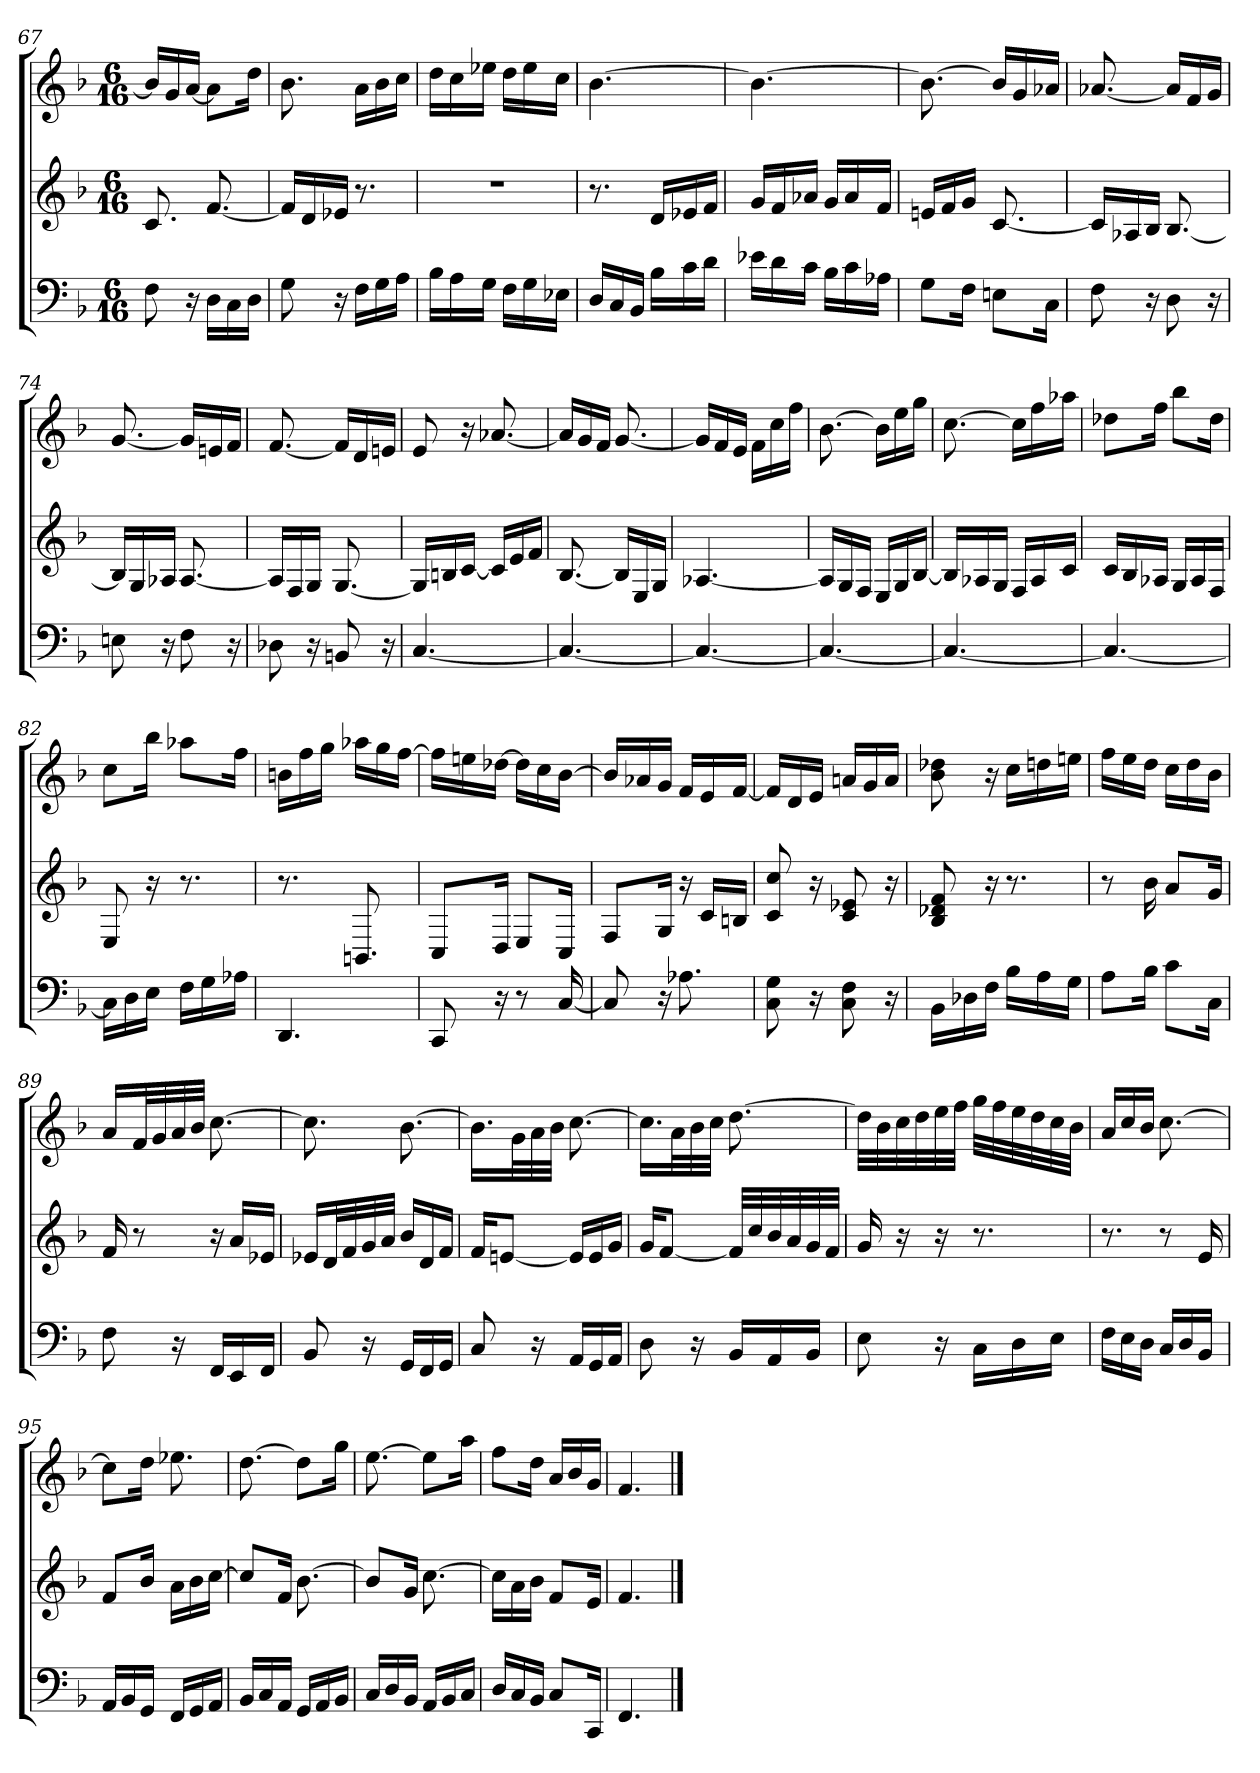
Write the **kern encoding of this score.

**kern	**kern	**kern
*part3	*part2	*part1
*staff3	*staff2	*staff1
*clefF4	*clefG2	*clefG2
*k[b-]	*k[b-]	*k[b-]
*F:	*F:	*F:
*M6/16	*M6/16	*M6/16
=67	=67	=67
8F	8.c	16b-/LL]
.	.	16g/
16r	.	[16a/JJ
16D\LL	[8.f	8a\L]
16C\	.	.
16D\JJ	.	16dd\Jk
=68	=68	=68
8G	16f/LL]	8.b-
.	16d/	.
16r	16e-X/JJ	.
16F\LL	8.r	16a\LL
16G\	.	16b-\
16A\JJ	.	16cc\JJ
=69	=69	=69
16B-\LL	4.r	16dd\LL
16A\	.	16cc\
16G\JJ	.	16ee-X\JJ
16F\LL	.	16dd\LL
16G\	.	16ee-\
16E-X\JJ	.	16cc\JJ
=70	=70	=70
16D/LL	8.r	[4.b-
16C/	.	.
16BB-/JJ	.	.
16B-\LL	16d/LL	.
16c\	16e-X/	.
16d\JJ	16f/JJ	.
=71	=71	=71
16e-X\LL	16g/LL	4.b-_
16d\	16f/	.
16c\JJ	16a-X/JJ	.
16B-\LL	16g/LL	.
16c\	16a-/	.
16A-X\JJ	16f/JJ	.
=72	=72	=72
8G\L	16en/LL	8.b-_
.	16f/	.
16F\Jk	16g/JJ	.
8En\L	[8.c	16b-/LL]
.	.	16g/
16C\Jk	.	16a-X/JJ
=73	=73	=73
8F	16c/LL]	[8.a-X
.	16A-X/	.
16r	16B-/JJ	.
8D	[8.B-	16a-/LL]
.	.	16f/
16r	.	16g/JJ
=74	=74	=74
8En	16B-/LL]	[8.g
.	16G/	.
16r	16A-X/JJ	.
8F	[8.A-	16g/LL]
.	.	16en/
16r	.	16f/JJ
=75	=75	=75
8D-X	16A-/LL]	[8.f
.	16F/	.
16r	16G/JJ	.
8BBn	[8.G	16f/LL]
.	.	16d/
16r	.	16en/JJ
=76	=76	=76
[4.C	16G/LL]	8e
.	16Bn/	.
.	[16c/JJ	16r
.	16c/LL]	[8.a-X
.	16e/	.
.	16f/JJ	.
=77	=77	=77
4.C_	[8.B-	16a-/LL]
.	.	16g/
.	.	16f/JJ
.	16B-/LL]	[8.g
.	16E/	.
.	16G/JJ	.
=78	=78	=78
4.C_	[4.A-X	16g/LL]
.	.	16f/
.	.	16e/JJ
.	.	16f\LL
.	.	16cc\
.	.	16ff\JJ
=79	=79	=79
4.C_	16A-/LL]	[8.b-
.	16G/	.
.	16F/JJ	.
.	16E/LL	16b-\LL]
.	16G/	16ee\
.	[16B-/JJ	16gg\JJ
=80	=80	=80
4.C_	16B-/LL]	[8.cc
.	16A-X/	.
.	16G/JJ	.
.	16F/LL	16cc\LL]
.	16A-/	16ff\
.	16c/JJ	16aa-X\JJ
=81	=81	=81
4.C_	16c/LL	8dd-X\L
.	16B-/	.
.	16A-X/JJ	16ff\Jk
.	16G/LL	8bb-\L
.	16A-/	.
.	16F/JJ	16dd-\Jk
=82	=82	=82
16C\LL]	8E	8cc\L
16D\	.	.
16E\JJ	16r	16bb-\Jk
16F\LL	8.r	8aa-X\L
16G\	.	.
16A-X\JJ	.	16ff\Jk
=83	=83	=83
4.DD	8.r	16bn\LL
.	.	16ff\
.	.	16gg\JJ
.	8.BBn	16aa-X\LL
.	.	16gg\
.	.	[16ff\JJ
=84	=84	=84
8CC	8C/L	16ff\LL]
.	.	16een\
16r	16D/Jk	[16dd-X\JJ
8r	8E/L	16dd-\LL]
.	.	16cc\
[16C	16C/Jk	[16b-\JJ
=85	=85	=85
8C]	8F/L	16b-/LL]
.	.	16a-X/
16r	16G/Jk	16g/JJ
8.A-X	16r	16f/LL
.	16c/LL	16e/
.	16Bn/JJ	[16f/JJ
=86	=86	=86
8C 8G	8c 8cc	16f/LL]
.	.	16d/
16r	16r	16e/JJ
8C 8F	8c 8e-X	16an/LL
.	.	16g/
16r	16r	16a/JJ
=87	=87	=87
16BB-\LL	8B- 8d-X 8f	8b- 8dd-X
16D-X\	.	.
16F\JJ	16r	16r
16B-\LL	8.r	16cc\LL
16A\	.	16ddn\
16G\JJ	.	16een\JJ
=88	=88	=88
8A\L	8r	16ff\LL
.	.	16ee\
16B-\Jk	16b-	16dd\JJ
8c\L	8a/L	16cc\LL
.	.	16dd\
16C\Jk	16g/Jk	16b-\JJ
=89	=89	=89
8F	16f	16a/LL
.	8r	32f/L
.	.	32g/
16r	.	32a/
.	.	32b-/JJJ
16FF/LL	16r	[8.cc
16EE/	16a/LL	.
16FF/JJ	16e-X/JJ	.
=90	=90	=90
8BB-	16e-X/LL	8.cc]
.	32d/L	.
.	32f/	.
16r	32g/	.
.	32a/JJJ	.
16GG/LL	16b-/LL	[8.b-
16FF/	16d/	.
16GG/JJ	16f/JJ	.
=91	=91	=91
8C	16f/KL	16.b-\LL]
.	[8en/J	.
.	.	32g\L
16r	.	32a\
.	.	32b-\JJJ
16AA/LL	16e/LL]	[8.cc
16GG/	16e/	.
16AA/JJ	16g/JJ	.
=92	=92	=92
8D	16g/KL	16.cc\LL]
.	[8f/J	.
.	.	32a\L
16r	.	32b-\
.	.	32cc\JJJ
16BB-/LL	32f/LLL]	[8.dd
.	32cc/	.
16AA/	32b-/	.
.	32a/	.
16BB-/JJ	32g/	.
.	32f/JJJ	.
=93	=93	=93
8E	16g	32dd\LLL]
.	.	32b-\
.	16r	32cc\
.	.	32dd\
16r	16r	32ee\
.	.	32ff\JJJ
16C\LL	8.r	32gg\LLL
.	.	32ff\
16D\	.	32ee\
.	.	32dd\
16E\JJ	.	32cc\
.	.	32b-\JJJ
=94	=94	=94
16F\LL	8.r	16a/LL
16E\	.	16cc/
16D\JJ	.	16b-/JJ
16C/LL	8r	[8.cc
16D/	.	.
16BB-/JJ	16e	.
=95	=95	=95
16AA/LL	8f/L	8cc\L]
16BB-/	.	.
16GG/JJ	16b-/Jk	16dd\Jk
16FF/LL	16a\LL	8.ee-X
16GG/	16b-\	.
16AA/JJ	[16cc\JJ	.
=96	=96	=96
16BB-/LL	8cc/L]	[8.dd
16C/	.	.
16AA/JJ	16f/Jk	.
16GG/LL	[8.b-	8dd\L]
16AA/	.	.
16BB-/JJ	.	16gg\Jk
=97	=97	=97
16C/LL	8b-/L]	[8.ee
16D/	.	.
16BB-/JJ	16g/Jk	.
16AA/LL	[8.cc	8ee\L]
16BB-/	.	.
16C/JJ	.	16aa\Jk
=98	=98	=98
16D/LL	16cc\LL]	8ff\L
16C/	16a\	.
16BB-/JJ	16b-\JJ	16dd\Jk
8C/L	8f/L	16a/LL
.	.	16b-/
16CC/Jk	16e/Jk	16g/JJ
=99	=99	=99
4.FF	4.f	4.f
==	==	==
*-	*-	*-
